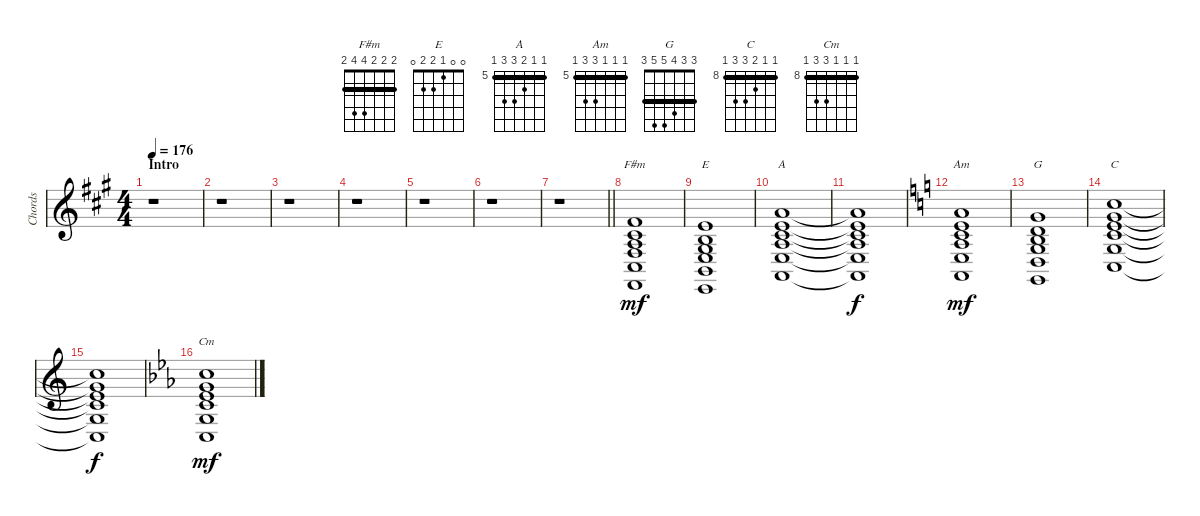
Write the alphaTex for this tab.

\track ("Chords" "Chords") {instrument stringensemble1}
\staff {score}
\tuning (E4 B3 G3 D3 A2 E2) {hide}
\chord ("F#m" 2 2 2 4 4 2) {barre 2}
\chord ("E" 0 0 1 2 2 0)
\chord ("A" 5 5 6 7 7 5) {firstfret 5 barre 5}
\chord ("Am" 5 5 5 7 7 5) {firstfret 5 barre 5}
\chord ("G" 3 3 4 5 5 3) {barre 3}
\chord ("C" 8 8 9 10 10 8) {firstfret 8 barre 8}
\chord ("Cm" 8 8 8 10 10 8) {firstfret 8 barre 8}
\ts (4 4)
\section ("" "Intro")
\tempo 176
\clef g2
\ks f#minor
r.1{dy mf instrument stringensemble1} |
r.1 |
r.1 |
r.1 |
r.1 |
r.1 |
\barLineRight lightlight
r.1 |
\section ("" "")
(2.1 2.2 2.3 4.4 4.5 2.6).1{ch "F#m"} |
(0.1 0.2 1.3 2.4 2.5 0.6).1{ch "E"} |
(5.1 5.2 6.3 7.4 7.5 5.6).1{ch "A"} |
(5.1{t} 5.2{t} 6.3{t} 7.4{t} 7.5{t} 5.6{t}).1{dy f} |
\ks aminor
(5.1 5.2 5.3 7.4 7.5 5.6).1{ch "Am" dy mf} |
(3.1 3.2 4.3 5.4 5.5 3.6).1{ch "G"} |
(8.1 8.2 9.3 10.4 10.5 8.6).1{ch "C"} |
(8.1{t} 8.2{t} 9.3{t} 10.4{t} 10.5{t} 8.6{t}).1{dy f} |
\ks cminor
(8.1 8.2 8.3 10.4 10.5 8.6).1{ch "Cm" dy mf}
